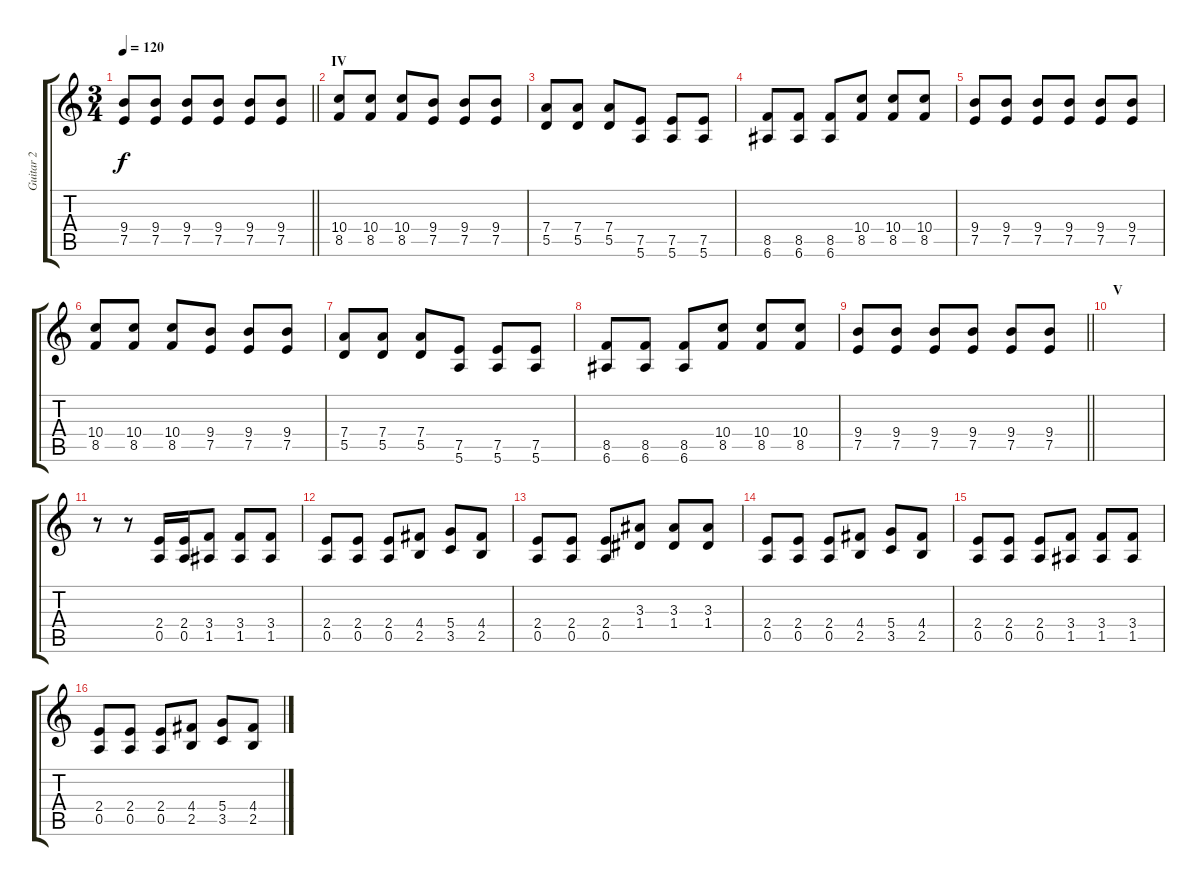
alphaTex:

\track ("Guitar 2" "Guitar 2") {instrument distortionguitar}
\staff {score tabs}
\tuning (E4 B3 G3 D3 A2 E2) {hide}
\ts (3 4)
\tempo 120
\clef g2
\barLineRight lightlight
\ks c
(9.4 7.5).8{dy f} (9.4 7.5).8 (9.4 7.5).8 (9.4 7.5).8 (9.4 7.5).8 (9.4 7.5).8 |
\section ("" "IV")
(10.4 8.5).8 (10.4 8.5).8 (10.4 8.5).8 (9.4 7.5).8 (9.4 7.5).8 (9.4 7.5).8 |
(7.4 5.5).8 (7.4 5.5).8 (7.4 5.5).8 (7.5 5.6).8 (7.5 5.6).8 (7.5 5.6).8 |
(8.5 6.6).8 (8.5 6.6).8 (8.5 6.6).8 (10.4 8.5).8 (10.4 8.5).8 (10.4 8.5).8 |
(9.4 7.5).8 (9.4 7.5).8 (9.4 7.5).8 (9.4 7.5).8 (9.4 7.5).8 (9.4 7.5).8 |
(10.4 8.5).8 (10.4 8.5).8 (10.4 8.5).8 (9.4 7.5).8 (9.4 7.5).8 (9.4 7.5).8 |
(7.4 5.5).8 (7.4 5.5).8 (7.4 5.5).8 (7.5 5.6).8 (7.5 5.6).8 (7.5 5.6).8 |
(8.5 6.6).8 (8.5 6.6).8 (8.5 6.6).8 (10.4 8.5).8 (10.4 8.5).8 (10.4 8.5).8 |
\barLineRight lightlight
(9.4 7.5).8 (9.4 7.5).8 (9.4 7.5).8 (9.4 7.5).8 (9.4 7.5).8 (9.4 7.5).8 |
\section ("" "V")
|
r.8 r.8 (2.4 0.5).16 (2.4 0.5).16 (3.4 1.5).8 (3.4 1.5).8 (3.4 1.5).8 |
(2.4 0.5).8 (2.4 0.5).8 (2.4 0.5).8 (4.4 2.5).8 (5.4 3.5).8 (4.4 2.5).8 |
(2.4 0.5).8 (2.4 0.5).8 (2.4 0.5).8 (3.3 1.4).8 (3.3 1.4).8 (3.3 1.4).8 |
(2.4 0.5).8 (2.4 0.5).8 (2.4 0.5).8 (4.4 2.5).8 (5.4 3.5).8 (4.4 2.5).8 |
(2.4 0.5).8 (2.4 0.5).8 (2.4 0.5).8 (3.4 1.5).8 (3.4 1.5).8 (3.4 1.5).8 |
(2.4 0.5).8 (2.4 0.5).8 (2.4 0.5).8 (4.4 2.5).8 (5.4 3.5).8 (4.4 2.5).8
